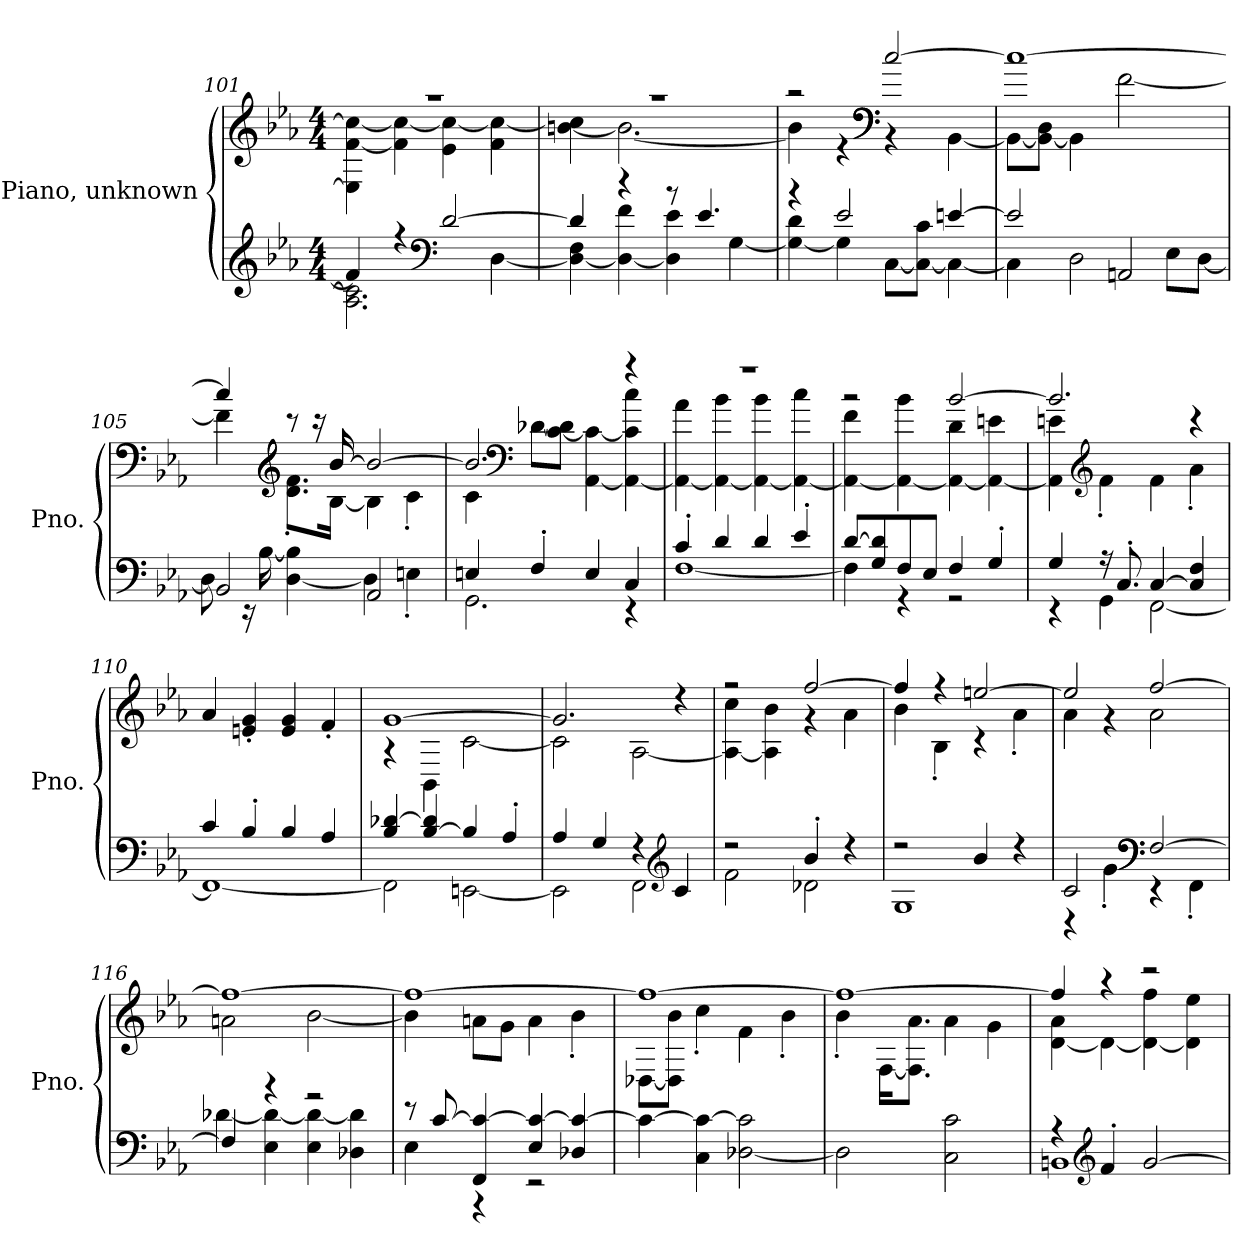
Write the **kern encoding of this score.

**kern	**kern
*part1	*part1
*staff2	*staff1
*I"Piano, unknown	*
*I'Pno.	*
*clefG2	*clefG2
*k[b-e-a-]	*k[b-e-a-]
*M4/4	*M4/4
=101	=101
*^	*^
4f/]	2.A-\ 2.c\]	1r	4E-\] [4f\ 4cc\_
4r	.	.	4f\] 4cc\_
*clefF4	*	*	*
[2d/	.	.	4e-\ 4cc\_
.	[4D\	.	4f\ 4cc\_
!!LO:LB:g=z	!!
=102	=102	=102	=102
4d/]	4D\_ 4F\	1r	[4bn\ 4cc\]
4r	4D\_ 4f\	.	2.b\_
8r	4D\] 4e-\	.	.
4.e-/	.	.	.
.	[4G\	.	.
=103	=103	=103	=103
4r	4G\_ 4d\	2r	4b\]
2e-/	4G\]	.	4r
*	*	*clefF4	*
.	[8C\L	[2cc/	4r
.	8C\_ 8c\J	.	.
[4en/	4C\_	.	[4BB-\
=104	=104	=104	=104
2e/]	4C\]	1cc_	8BB-\L_
.	.	.	8BB-\_ 8D\J
.	2D\	.	4BB-\]
2AAn/	.	.	[2f\
.	8E-\L	.	.
.	[8D\J	.	.
=105	=105	=105	=105
2BB-/	8D\]	4cc/]	4f\]
.	16r	.	.
.	[16B-\	.	.
*	*	*clefG2	*
.	[4D\ 4B-\]	8r	8.d\' 8.f\'L
.	.	16r	.
.	.	[16b-/	[16B-\Jk
2AA-/	4D\]	2b-/_	4B-\]
.	4En'\	.	4c'\
!!LO:LB:g=z	!!
=106	=106	=106	=106
4En/	2.GG\	2.b-/]	4c\
*	*	*clefF4	*
4F'/	.	.	[8d-X\L
.	.	.	[8c\ 8d-\]J
4E/	.	.	[4AA-\ 4c\_
4C/	4r	4r	4AA-\_ 4c\] 4cc\
=107	=107	=107	=107
4c'/	[1F	1r	4AA-\_ 4a-\
4d/	.	.	4AA-\_ 4b-\
4d/	.	.	4AA-\_ 4b-\
4e-'/	.	.	4AA-\_ 4cc\
=108	=108	=108	=108
[8d/L	4F\]	2r	4AA-\_ 4f\
8G/ 8d/]	.	.	.
8F/	4r	.	4AA-\_ 4b-\
8E-/J	.	.	.
4F/	2r	[2b-/	4AA-\_ 4d\
4G'/	.	.	4AA-\_ 4en\
=109	=109	=109	=109
4G/	4r	2.b-/]	4AA-\] 4en\
*	*	*clefG2	*
16r	4GG\	.	4f'\
8.C'/	.	.	.
[4C/	[2FF\	.	4f\
4C/] 4F/	.	4r	4a-'\
*	*	*v	*v
=110	=110	=110
4c/	1FF_	4a-/
4B-'/	.	4en/' 4g/'
4B-/	.	4e/ 4g/
4A-/	.	4f'/
!!LO:LB:g=z
=111	=111	=111
*	*	*^
4B-/ [4d-X/	2FF\]	[1g	4r
[4B-/ 4d-/]	.	.	4BB-\
4B-/]	[2EEn\	.	[2c\
4A-'/	.	.	.
=112	=112	=112	=112
4A-/	2EE\]	2.g/]	2c\]
4G/	.	.	.
4r	2FF\	.	[2A-\
*clefG2	*	*	*
4c/	.	4r	.
=113	=113	=113	=113
2r	2f\	2r	4A-\_ 4cc\
.	.	.	4A-\] 4b-\
4b-'/	2d-X\	[2ff/	4r
4r	.	.	4a-\
=114	=114	=114	=114
2r	1G	4ff/]	4b-\
.	.	4r	4B-'\
4b-/	.	[2een/	4r
4r	.	.	4a-'\
=115	=115	=115	=115
2c/	4r	2ee/]	4a-\
.	4g'\	.	4r
*clefF4	*	*	*
[2F/	4r	[2ff/	2a-\
.	4FF'\	.	.
=116	=116	=116	=116
4F/]	[4d-X\	1ff_	2an\
4r	4E-\ 4d-\_	.	.
2r	4E-\ 4d-\_	.	[2b-\
.	4D-X\ 4d-\]	.	.
!!LO:PB:g=z	!!
=117	=117	=117	=117
8r	4E-\	1ff_	4b-\]
[8c/	.	.	.
4FF/ 4c/_	4r	.	8an\L
.	.	.	8g\J
4E-/ 4c/_	2r	.	4a\
4D-X/ 4c/_	.	.	4b-'\
*v	*v	*	*
=118	=118	=118
4c\_	1ff_	[8D-X\L
.	.	8D-\] 8b-\J
4C\ 4c\_	.	4cc'\
[2D-X\ 2c\]	.	4f\
.	.	4b-'\
=119	=119	=119
2D-\]	1ff_	4b-'\
.	.	[16F\KL
.	.	8.F\] 8.a-\J
2C\ 2c\	.	4a-\
.	.	4g\
=120	=120	=120
*^	*	*
4r	1BBn	4ff/]	[4d\ 4a-\
*clefG2	*	*	*
4f'/	.	4r	4d\_
[2g/	.	2r	4d\_ 4ff\
.	.	.	4d\] 4ee-\
*v	*v	*	*
*	*v	*v
=	=
*-	*-
